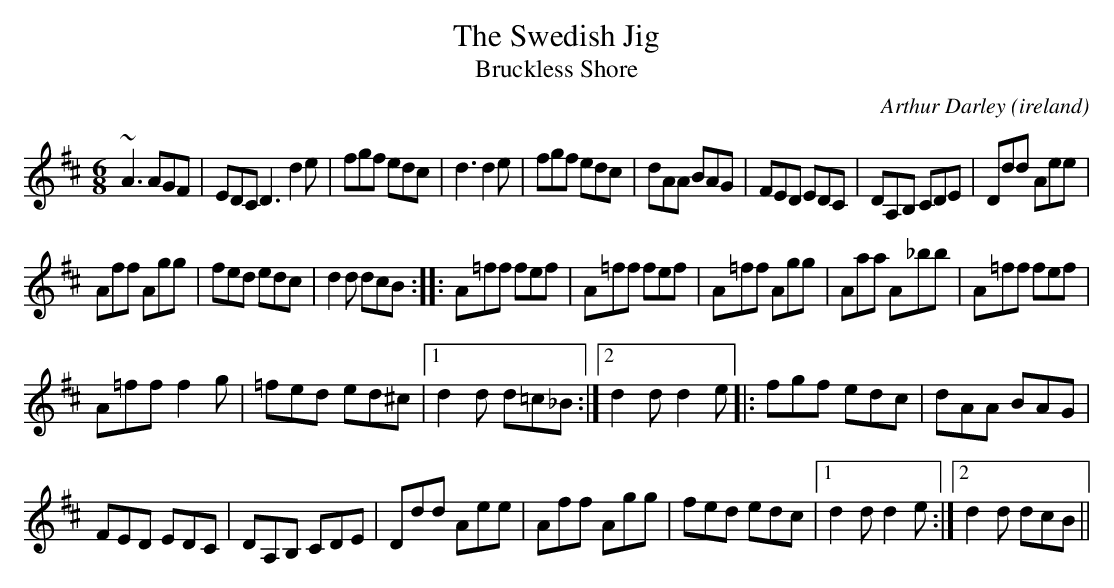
X:1
T:Swedish Jig, The
T:Bruckless Shore
O:ireland
C:Arthur Darley
M:6/8 % But second bar is 9/8!
K:D
~A3 AGF|EDC D3 d2e|fgf edc|d3 d2e|fgf edc|dAA BAG|FED EDC|DA,B, CDE|Ddd Aee|
Aff Agg|fed edc|d2d dcB::A=ff fef|A=ff fef|A=ff Agg|Aaa A_bb|A=ff fef|
A=ff f2g|=fed ed^c|1 d2d d=c_B:|2 d2d d2e|:fgf edc|dAA BAG|
FED EDC|DA,B, CDE|Ddd Aee|Aff Agg|fed edc|1 d2d d2e:|2 d2d dcB||
